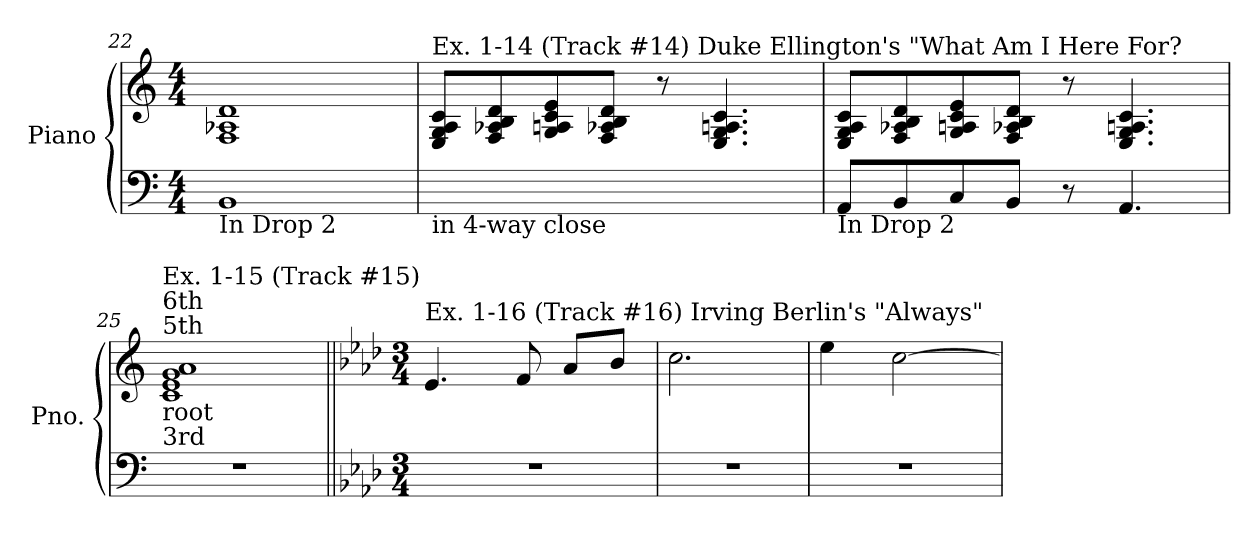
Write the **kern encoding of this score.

**kern	**kern
*part1	*part1
*staff2	*staff1
*I"Piano	*
*I'Pno.	*
*clefF4	*clefG2
*k[]	*k[]
*M4/4	*M4/4
=22	=22
!LO:TX:b:t=In Drop 2	!
1BB	1F 1A-X 1d
!!LO:LB:g=z
=23	=23
!	!LO:TX:a:t=Ex. 1-14 (Track #14) Duke Ellington's "What Am I Here For?
!LO:TX:b:t=in 4-way close	!
1ryy	8E/ 8G/ 8A/ 8c/L
.	8F/ 8A-X/ 8B/ 8d/
.	8G/ 8An/ 8c/ 8e/
.	8F/ 8A-X/ 8B/ 8d/J
.	8r
.	4.E/ 4.G/ 4.An/ 4.c/
=24	=24
!LO:TX:b:t=In Drop 2	!
8AA/L	8E/ 8G/ 8A/ 8c/L
8BB/	8F/ 8A-X/ 8B/ 8d/
8C/	8G/ 8An/ 8c/ 8e/
8BB/J	8F/ 8A-X/ 8B/ 8d/J
8r	8r
4.AA/	4.E/ 4.G/ 4.An/ 4.c/
!!LO:LB:g=z
=25	=25
!	!LO:TX:b:t=root
!	!LO:TX:b:t=3rd
!	!LO:TX:a:t=5th
!	!LO:TX:a:t=6th
!	!LO:TX:a:t=Ex. 1-15 (Track #15)
1r	1c 1e 1g 1a
!!LO:PB:g=z
=26||	=26||
*k[b-e-a-d-]	*k[b-e-a-d-]
*M3/4	*M3/4
!	!LO:TX:a:t=Ex. 1-16 (Track #16) Irving Berlin's "Always"
2.r	4.e-/
.	8f/
.	8a-/L
.	8b-/J
=27	=27
2.r	2.cc\
=28	=28
2.r	4ee-\
.	[2cc\
=	=
*-	*-
